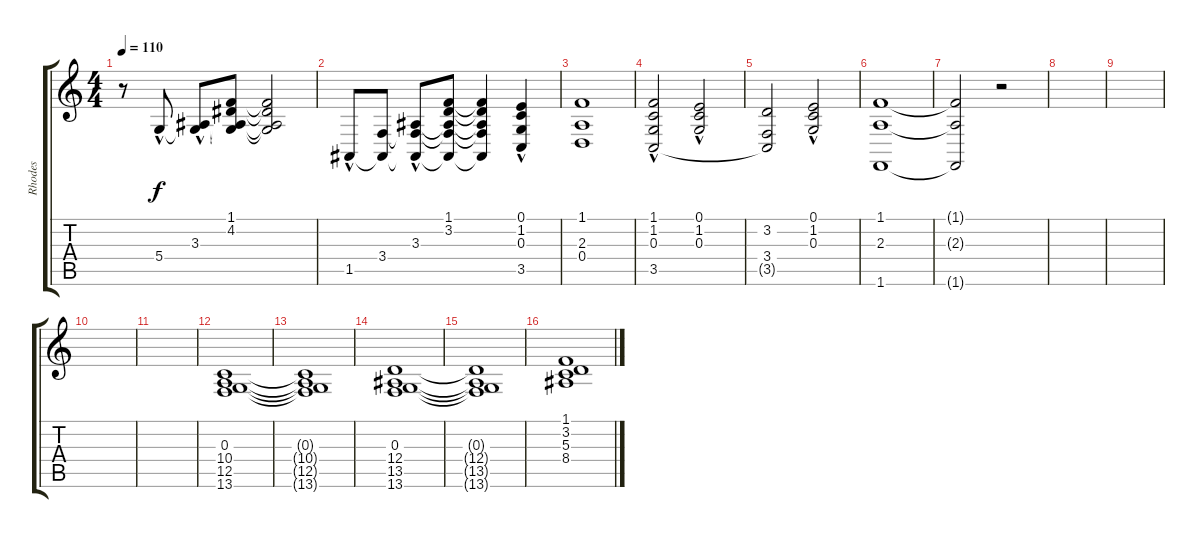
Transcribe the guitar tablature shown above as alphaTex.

\track ("Rhodes" "Rhodes") {instrument electricpiano2}
\staff {score tabs}
\tuning (E4 B3 G3 D3 A2 E2) {hide}
\ts (4 4)
\tempo 110
\clef g2
\ks c
r.8{dy f} 5.4{hac}.8 (3.3{hac} 5.4{t}).8 (1.1 4.2 3.3{t} 5.4{t}).8 (1.1{t} 4.2{t} 3.3{t} 5.4{t}).2 |
1.5{hac}.8 (3.4 1.5{t}).8 (3.3{hac} 3.4{t} 1.5{t}).8 (1.1 3.2 3.3{t} 3.4{t} 1.5{t}).8 (1.1{t} 3.2{t} 3.3{t} 3.4{t} 1.5{t}).4 (0.1 1.2 0.3{hac} 3.5{hac}).4 |
(1.1 2.3 0.4).1 |
(1.1{hac} 1.2 0.3{hac} 3.5).2 (0.1{hac} 1.2 0.3{hac}).2 |
(3.2 3.4 3.5{t}).2 (0.1{hac} 1.2 0.3{hac}).2 |
(1.1 2.3 1.6).1 |
(1.1{t} 2.3{t} 1.6{t}).2 r.2 |
|
|
|
|
(0.3 10.4 12.5 13.6).1 |
(0.3{t} 10.4{t} 12.5{t} 13.6{t}).1 |
(0.3 12.4 13.5 13.6).1 |
(0.3{t} 12.4{t} 13.5{t} 13.6{t}).1 |
(1.1 3.2 5.3 8.4).1
